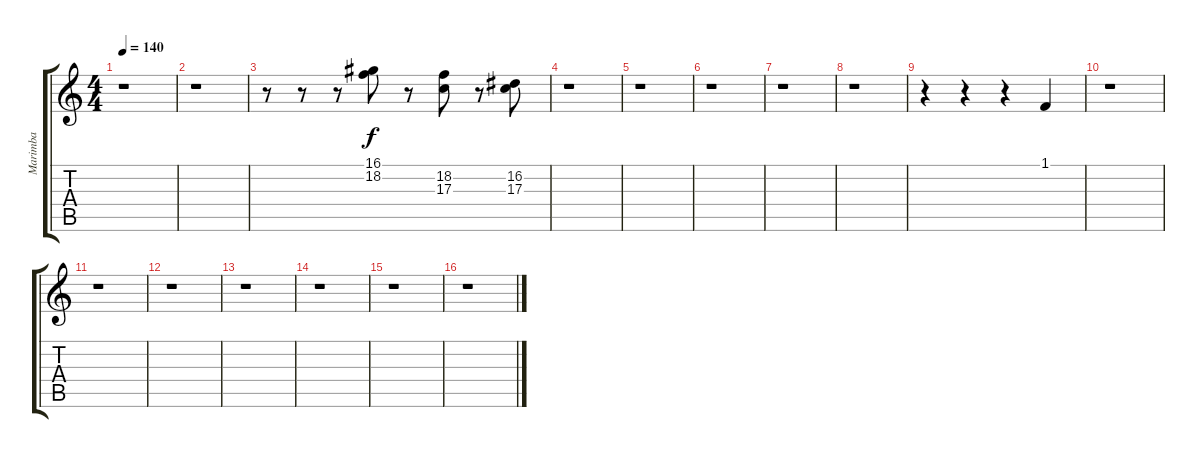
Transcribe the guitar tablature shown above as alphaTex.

\track ("Marimba" "Marimba") {instrument marimba}
\staff {score tabs}
\tuning (E4 B3 G3 D3 A2 E2) {hide}
\ts (4 4)
\tempo 140
\clef g2
\ks c
r.1{dy f} |
r.1 |
r.8 r.8 r.8 (16.1 18.2).8 r.8 (18.2 17.3).8 r.8 (16.2 17.3).8 |
r.1 |
r.1 |
r.1 |
r.1 |
r.1 |
r.4 r.4 r.4 1.1.4 |
r.1 |
r.1 |
r.1 |
r.1 |
r.1 |
r.1 |
r.1
